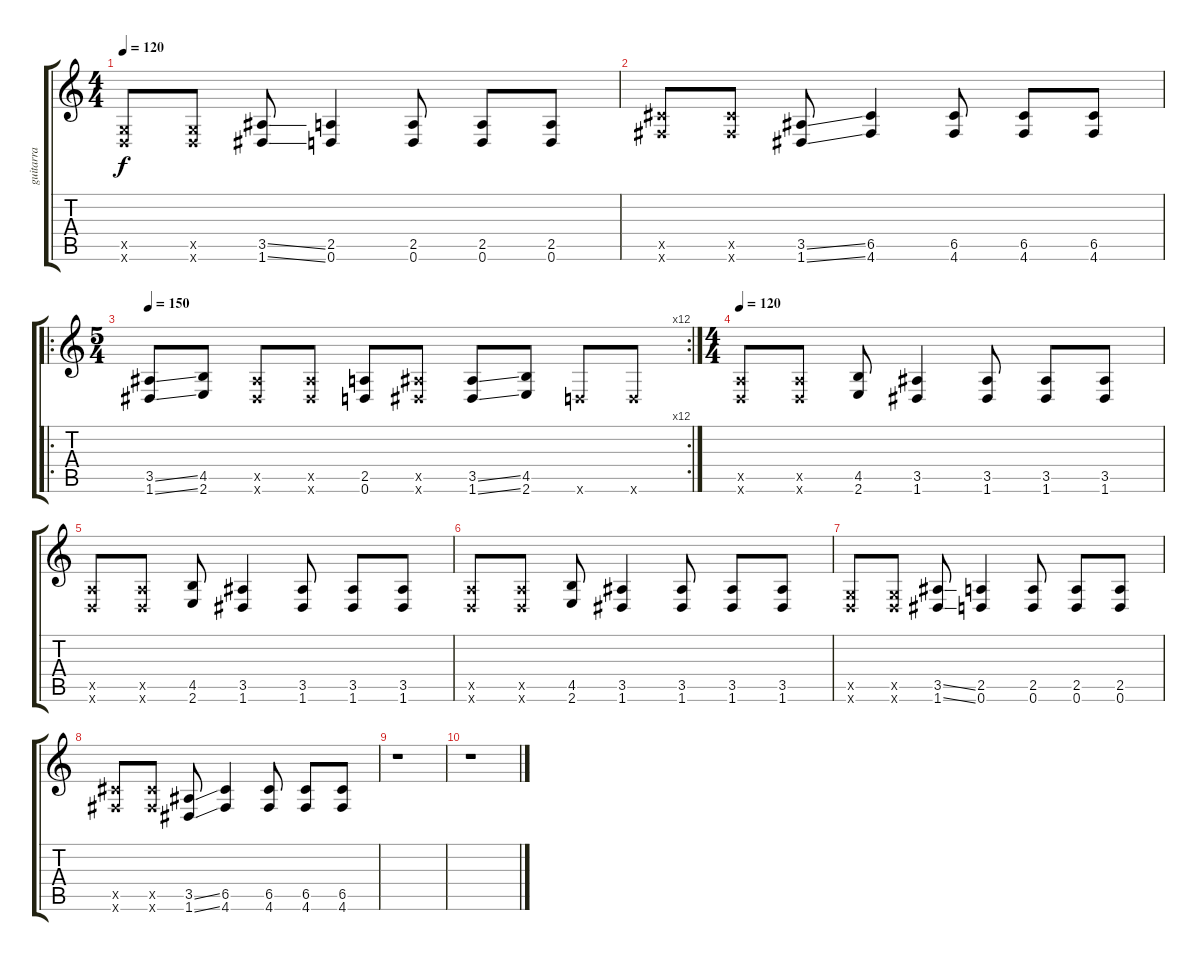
\track ("guitarra" "guitarra") {instrument distortionguitar}
\staff {score tabs}
\tuning (D4 A3 F3 C3 G2 D2) {hide}
\ts (4 4)
\tempo 120
\clef g2
\ks c
(0.5{x} 0.6{x}).8{dy f} (0.5{x} 0.6{x}).8 (3.5{ss} 1.6{ss}).8 (2.5 0.6).4 (2.5 0.6).8 (2.5 0.6).8 (2.5 0.6).8 |
(6.5{x} 4.6{x}).8 (6.5{x} 4.6{x}).8 (3.5{ss} 1.6{ss}).8 (6.5 4.6).4 (6.5 4.6).8 (6.5 4.6).8 (6.5 4.6).8 |
\ro
\rc 12
\ts (5 4)
\tempo 150
(3.5{ss} 1.6{ss}).8 (4.5 2.6).8 (3.5{x} 1.6{x}).8 (3.5{x} 1.6{x}).8 (2.5 0.6).8 (3.5{x} 1.6{x}).8 (3.5{ss} 1.6{ss}).8 (4.5 2.6).8 0.6{x}.8 0.6{x}.8 |
\ts (4 4)
\tempo 120
(2.5{x} 0.6{x}).8 (2.5{x} 0.6{x}).8 (4.5 2.6).8 (3.5 1.6).4 (3.5 1.6).8 (3.5 1.6).8 (3.5 1.6).8 |
(2.5{x} 0.6{x}).8 (2.5{x} 0.6{x}).8 (4.5 2.6).8 (3.5 1.6).4 (3.5 1.6).8 (3.5 1.6).8 (3.5 1.6).8 |
(2.5{x} 0.6{x}).8 (2.5{x} 0.6{x}).8 (4.5 2.6).8 (3.5 1.6).4 (3.5 1.6).8 (3.5 1.6).8 (3.5 1.6).8 |
(0.5{x} 0.6{x}).8 (0.5{x} 0.6{x}).8 (3.5{ss} 1.6{ss}).8 (2.5 0.6).4 (2.5 0.6).8 (2.5 0.6).8 (2.5 0.6).8 |
(6.5{x} 4.6{x}).8 (6.5{x} 4.6{x}).8 (3.5{ss} 1.6{ss}).8 (6.5 4.6).4 (6.5 4.6).8 (6.5 4.6).8 (6.5 4.6).8 |
r.1 |
r.1
